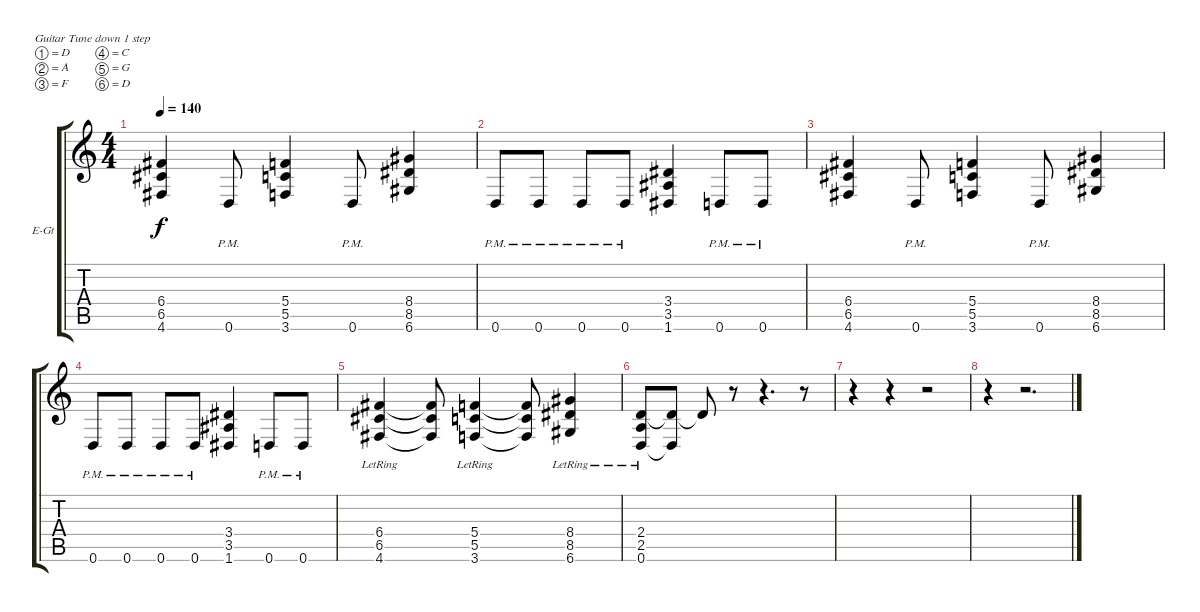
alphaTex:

\bracketExtendMode groupsimilarinstruments
\firstSystemTrackNameOrientation horizontal
\otherSystemsTrackNameOrientation horizontal
\track ("Guitar" "E-Gt") {instrument distortionguitar}
\staff {score tabs}
\tuning (D4 A3 F3 C3 G2 D2)
\ts (4 4)
\tempo 140
\clef g2
\ks c
(6.5 4.6 6.4).4{dy f} 0.6{pm}.8 (5.5 3.6 5.4).4 0.6{pm}.8 (8.5 6.6 8.4).4 |
0.6{pm}.8 0.6{pm}.8 0.6{pm}.8 0.6{pm}.8 (3.5 1.6 3.4).4 0.6{pm}.8 0.6{pm}.8 |
(6.5 4.6 6.4).4 0.6{pm}.8 (5.5 3.6 5.4).4 0.6{pm}.8 (8.5 6.6 8.4).4 |
0.6{pm}.8 0.6{pm}.8 0.6{pm}.8 0.6{pm}.8 (1.6 3.5 3.4).4 0.6{pm}.8 0.6{pm}.8 |
(6.4{lr} 6.5{lr} 4.6{lr}).4 (6.4{t} 6.5{t} 4.6{t}).8 (5.5{lr} 3.6{lr} 5.4{lr}).4 (5.4{t} 5.5{t} 3.6{t}).8 (8.5{lr} 6.6{lr} 8.4{lr}).4 |
(0.6{lr} 2.5{lr} 2.4{lr}).8 (2.4{t} 0.6{t}).8 2.4{t}.8 r.8 r.4{d} r.8 |
r.4 r.4 r.2 |
r.4 r.2{d}
